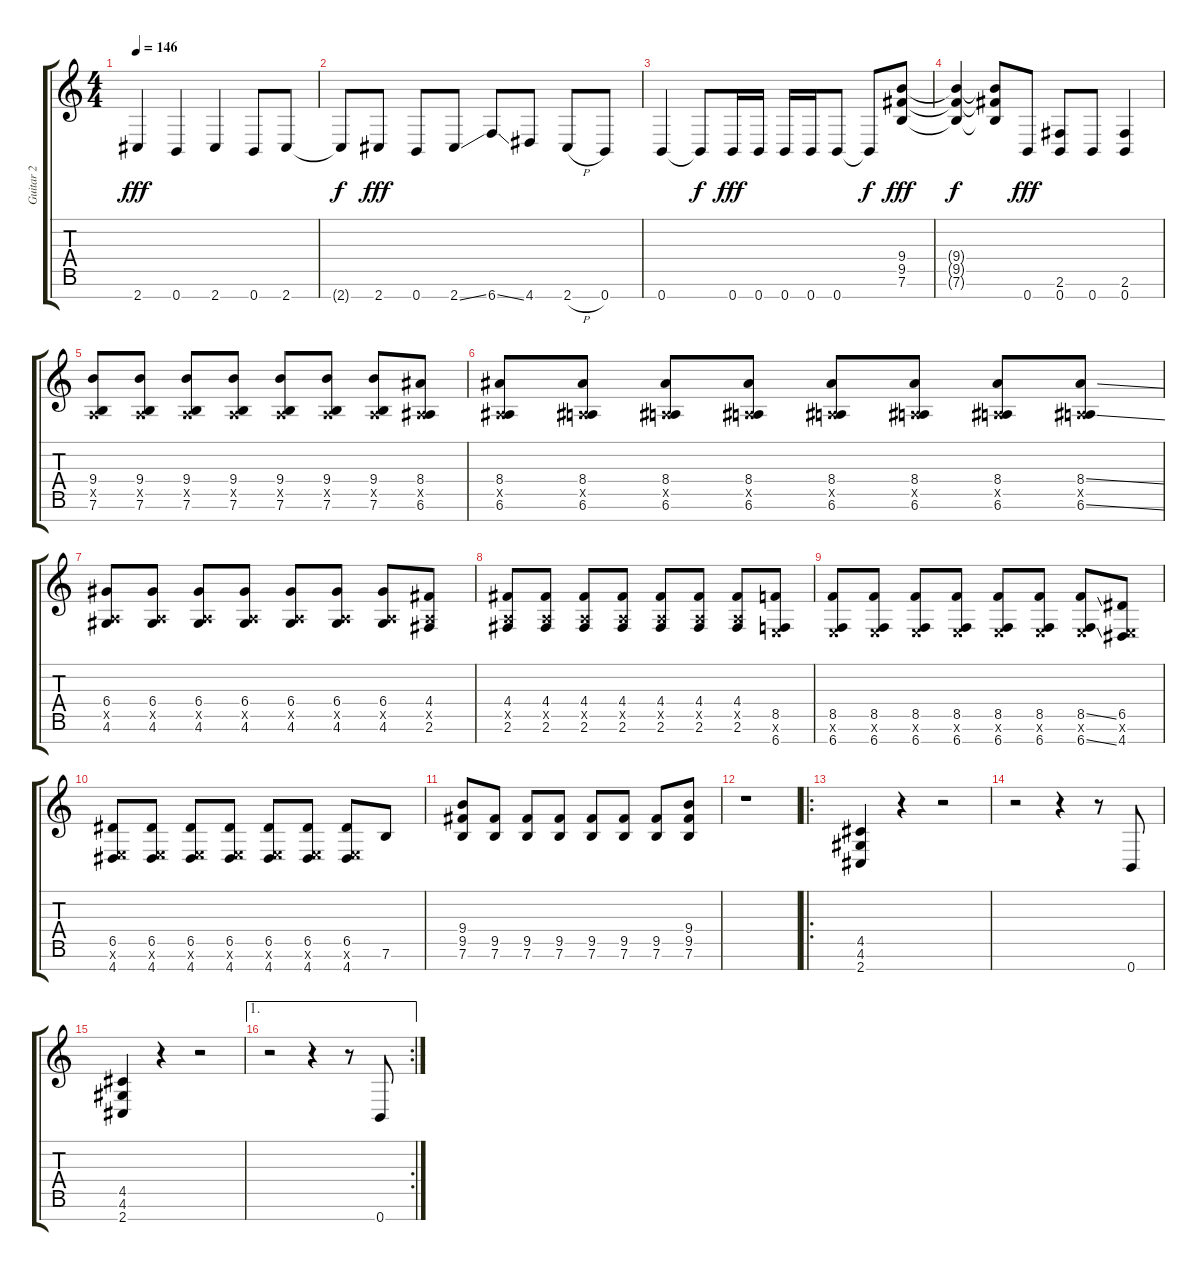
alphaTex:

\track ("Guitar 2" "Guitar 2") {instrument distortionguitar}
\staff {score tabs}
\tuning (E4 B3 G3 D3 A2 E2 B1) {hide}
\ts (4 4)
\tempo 146
\clef g2
\ks c
2.7.4{dy fff} 0.7.4 2.7.4 0.7.8 2.7.8 |
2.7{t}.8{dy f} 2.7.8{dy fff} 0.7.8 2.7{ss}.8 6.7{ss}.8 4.7.8 2.7{h}.8 0.7.8 |
0.7.4 0.7{t}.8{dy f} 0.7.16{dy fff} 0.7.16 0.7.16 0.7.16 0.7.8 0.7{t}.8{dy f} (9.4 9.5 7.6).8{dy fff} |
(9.4{t} 9.5{t} 7.6{t}).4{dy f} (9.4{t} 9.5{t} 7.6{t}).8 0.7.8{dy fff} (2.6 0.7).8 0.7.8 (2.6 0.7).4 |
(9.4 0.5{x} 7.6).8 (9.4 0.5{x} 7.6).8 (9.4 0.5{x} 7.6).8 (9.4 0.5{x} 7.6).8 (9.4 0.5{x} 7.6).8 (9.4 0.5{x} 7.6).8 (9.4 0.5{x} 7.6).8 (8.4 0.5{x} 6.6).8 |
(8.4 0.5{x} 6.6).8 (8.4 0.5{x} 6.6).8 (8.4 0.5{x} 6.6).8 (8.4 0.5{x} 6.6).8 (8.4 0.5{x} 6.6).8 (8.4 0.5{x} 6.6).8 (8.4 0.5{x} 6.6).8 (8.4{ss} 0.5{x} 6.6{ss}).8 |
(6.4 0.5{x} 4.6).8 (6.4 0.5{x} 4.6).8 (6.4 0.5{x} 4.6).8 (6.4 0.5{x} 4.6).8 (6.4 0.5{x} 4.6).8 (6.4 0.5{x} 4.6).8 (6.4 0.5{x} 4.6).8 (4.4 0.5{x} 2.6).8 |
(4.4 0.5{x} 2.6).8 (4.4 0.5{x} 2.6).8 (4.4 0.5{x} 2.6).8 (4.4 0.5{x} 2.6).8 (4.4 0.5{x} 2.6).8 (4.4 0.5{x} 2.6).8 (4.4 0.5{x} 2.6).8 (8.5 0.6{x} 6.7).8 |
(8.5 0.6{x} 6.7).8 (8.5 0.6{x} 6.7).8 (8.5 0.6{x} 6.7).8 (8.5 0.6{x} 6.7).8 (8.5 0.6{x} 6.7).8 (8.5 0.6{x} 6.7).8 (8.5{ss} 0.6{x} 6.7{ss}).8 (6.5 0.6{x} 4.7).8 |
(6.5 0.6{x} 4.7).8 (6.5 0.6{x} 4.7).8 (6.5 0.6{x} 4.7).8 (6.5 0.6{x} 4.7).8 (6.5 0.6{x} 4.7).8 (6.5 0.6{x} 4.7).8 (6.5 0.6{x} 4.7).8 7.6.8 |
(9.4 9.5 7.6).8 (9.5 7.6).8 (9.5 7.6).8 (9.5 7.6).8 (9.5 7.6).8 (9.5 7.6).8 (9.5 7.6).8 (9.4 9.5 7.6).8 |
r.1 |
\ro
(4.5 4.6 2.7).4 r.4 r.2 |
r.2 r.4 r.8 0.7.8 |
(4.5 4.6 2.7).4 r.4 r.2 |
\ae 1
\rc 2
r.2 r.4 r.8 0.7.8
